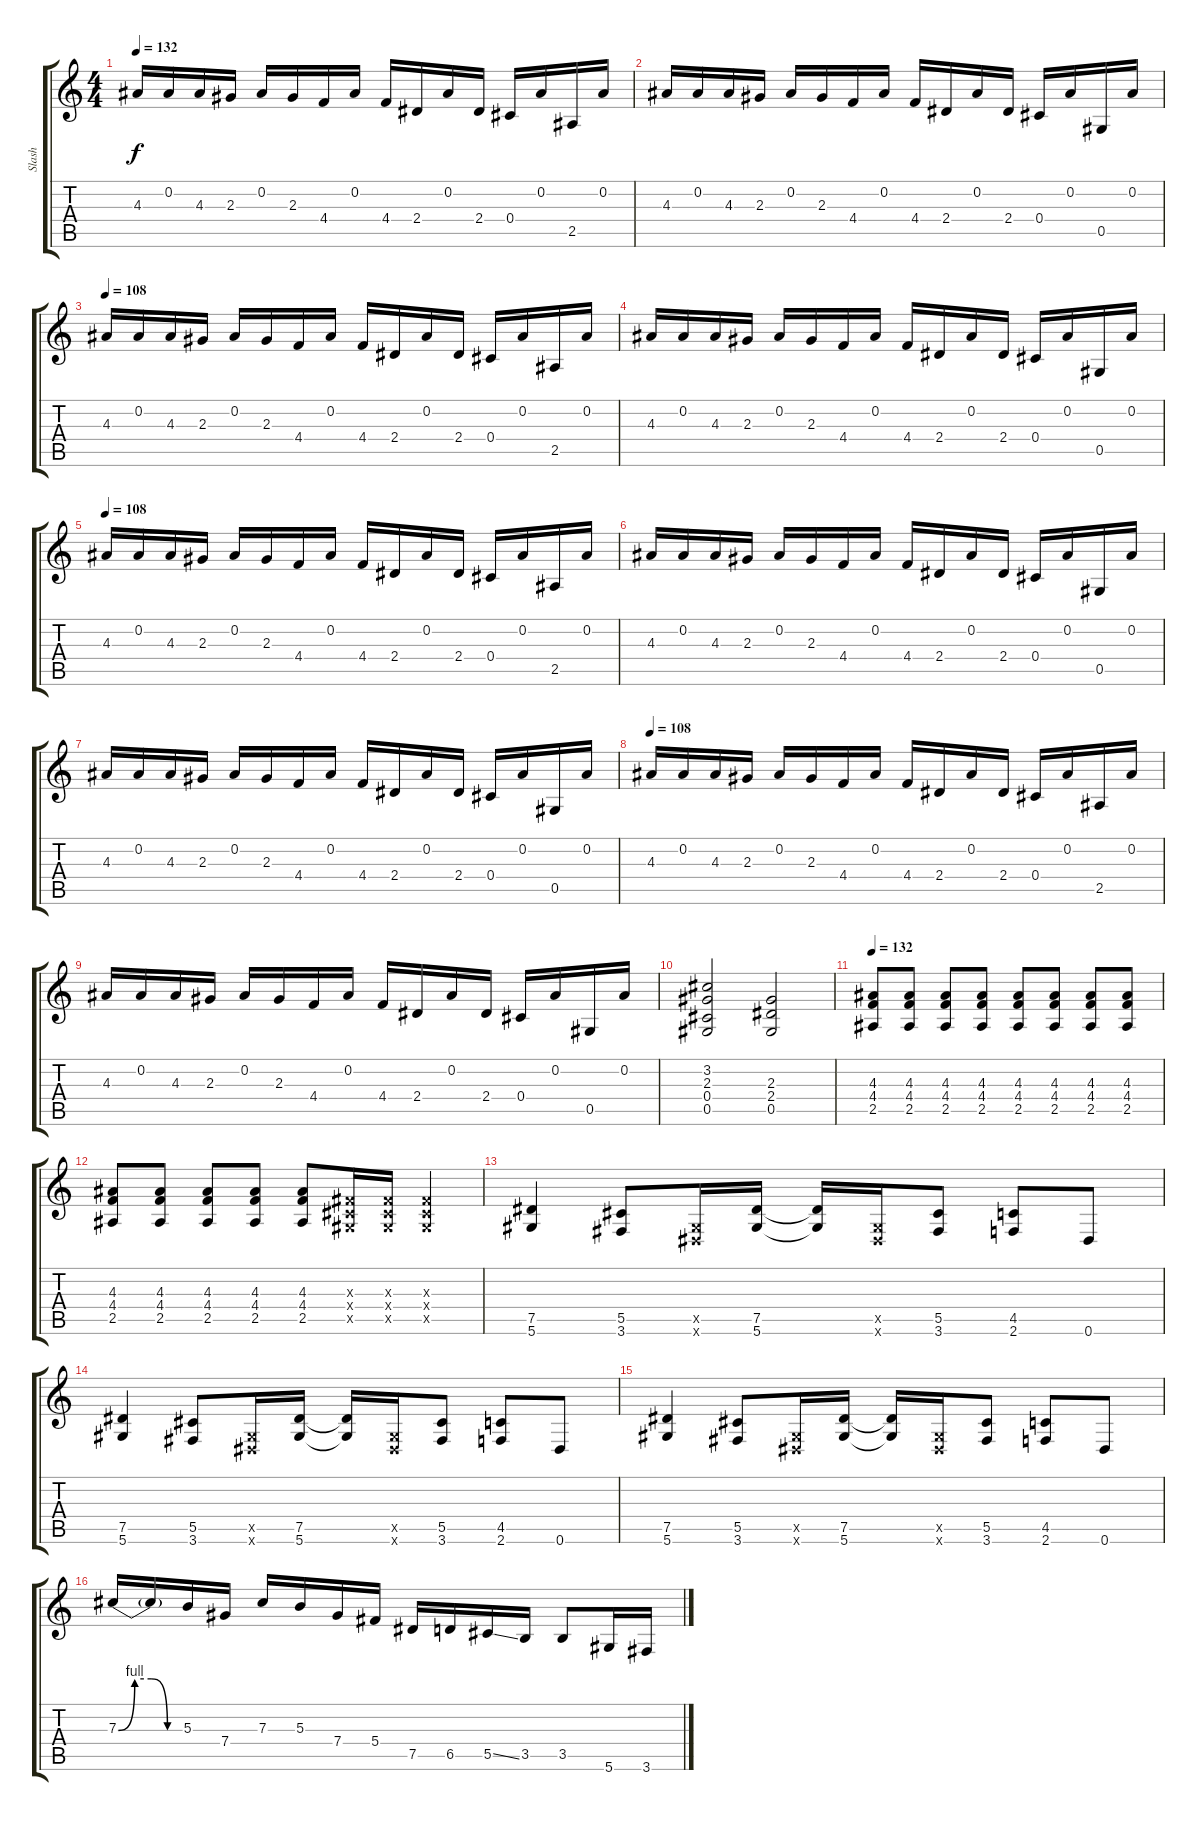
\track ("Slash" "Slash") {instrument overdrivenguitar}
\staff {score tabs}
\tuning (Eb4 Bb3 Gb3 Db3 Ab2 Eb2) {hide}
\ts (4 4)
\tempo 132
\tempo 108
\tempo 132
\clef g2
\ks c
4.3.16{dy f instrument overdrivenguitar} 0.2.16 4.3.16 2.3.16 0.2.16 2.3.16 4.4.16 0.2.16 4.4.16 2.4.16 0.2.16 2.4.16 0.4.16 0.2.16 2.5.16 0.2.16 |
4.3.16 0.2.16 4.3.16 2.3.16 0.2.16 2.3.16 4.4.16 0.2.16 4.4.16 2.4.16 0.2.16 2.4.16 0.4.16 0.2.16 0.5.16 0.2.16 |
\tempo 108
4.3.16 0.2.16 4.3.16 2.3.16 0.2.16 2.3.16 4.4.16 0.2.16 4.4.16 2.4.16 0.2.16 2.4.16 0.4.16 0.2.16 2.5.16 0.2.16 |
4.3.16 0.2.16 4.3.16 2.3.16 0.2.16 2.3.16 4.4.16 0.2.16 4.4.16 2.4.16 0.2.16 2.4.16 0.4.16 0.2.16 0.5.16 0.2.16 |
\tempo 108
4.3.16 0.2.16 4.3.16 2.3.16 0.2.16 2.3.16 4.4.16 0.2.16 4.4.16 2.4.16 0.2.16 2.4.16 0.4.16 0.2.16 2.5.16 0.2.16 |
4.3.16 0.2.16 4.3.16 2.3.16 0.2.16 2.3.16 4.4.16 0.2.16 4.4.16 2.4.16 0.2.16 2.4.16 0.4.16 0.2.16 0.5.16 0.2.16 |
4.3.16 0.2.16 4.3.16 2.3.16 0.2.16 2.3.16 4.4.16 0.2.16 4.4.16 2.4.16 0.2.16 2.4.16 0.4.16 0.2.16 0.5.16 0.2.16 |
\tempo 108
4.3.16 0.2.16 4.3.16 2.3.16 0.2.16 2.3.16 4.4.16 0.2.16 4.4.16 2.4.16 0.2.16 2.4.16 0.4.16 0.2.16 2.5.16 0.2.16 |
4.3.16 0.2.16 4.3.16 2.3.16 0.2.16 2.3.16 4.4.16 0.2.16 4.4.16 2.4.16 0.2.16 2.4.16 0.4.16 0.2.16 0.5.16 0.2.16 |
(3.2 2.3 0.4 0.5).2 (2.3 2.4 0.5).2 |
\tempo 132
(4.3 4.4 2.5).8 (4.3 4.4 2.5).8 (4.3 4.4 2.5).8 (4.3 4.4 2.5).8 (4.3 4.4 2.5).8 (4.3 4.4 2.5).8 (4.3 4.4 2.5).8 (4.3 4.4 2.5).8 |
(4.3 4.4 2.5).8 (4.3 4.4 2.5).8 (4.3 4.4 2.5).8 (4.3 4.4 2.5).8 (4.3 4.4 2.5).8 (0.3{x} 0.4{x} 0.5{x}).16 (0.3{x} 0.4{x} 0.5{x}).16 (0.3{x} 0.4{x} 0.5{x}).4 |
(7.5 5.6).4 (5.5 3.6).8 (0.5{x} 0.6{x}).16 (7.5 5.6).16 (7.5{t} 5.6{t}).16 (0.5{x} 0.6{x}).16 (5.5 3.6).8 (4.5 2.6).8 0.6.8 |
(7.5 5.6).4 (5.5 3.6).8 (0.5{x} 0.6{x}).16 (7.5 5.6).16 (7.5{t} 5.6{t}).16 (0.5{x} 0.6{x}).16 (5.5 3.6).8 (4.5 2.6).8 0.6.8 |
(7.5 5.6).4 (5.5 3.6).8 (0.5{x} 0.6{x}).16 (7.5 5.6).16 (7.5{t} 5.6{t}).16 (0.5{x} 0.6{x}).16 (5.5 3.6).8 (4.5 2.6).8 0.6.8 |
7.3{be (custom 0 0 15 4 30 4 45 0 60 0)}.16 7.3{t}.16 5.3.16 7.4.16 7.3.16 5.3.16 7.4.16 5.4.16 7.5.16 6.5.16 5.5{ss}.16 3.5.16 3.5.8 5.6.16 3.6.16
